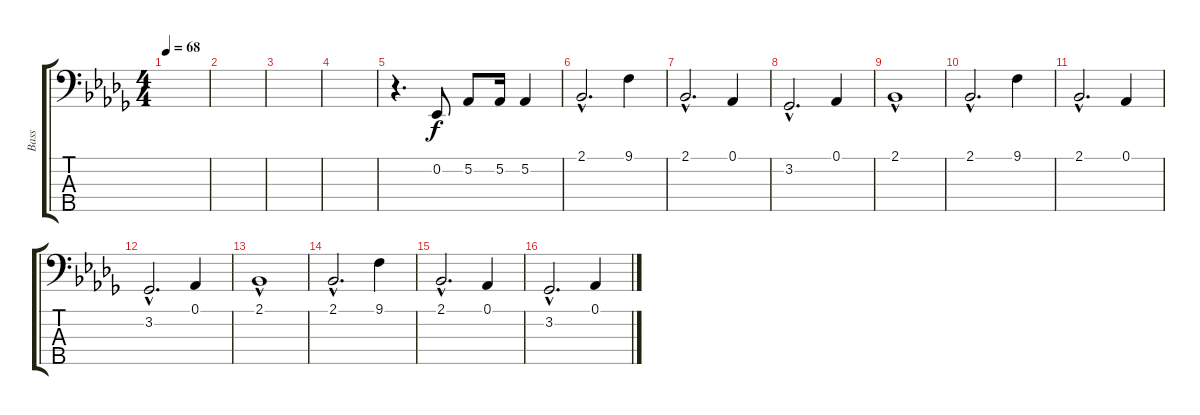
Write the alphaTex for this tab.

\track ("Bass" "Bass") {instrument electricbasspick}
\staff {score tabs}
\tuning (Ab1 Eb1 Bb0 F0 C0) {hide}
\ts (4 4)
\tempo 68
\clef f4
\ks bbminor
|
|
|
|
r.4{d} 0.2.8 5.2.8 5.2.16 5.2.4 |
2.1{hac}.2{d} 9.1.4 |
2.1{hac}.2{d} 0.1.4 |
3.2{hac}.2{d} 0.1.4 |
2.1{hac}.1 |
2.1{hac}.2{d} 9.1.4 |
2.1{hac}.2{d} 0.1.4 |
3.2{hac}.2{d} 0.1.4 |
2.1{hac}.1 |
2.1{hac}.2{d} 9.1.4 |
2.1{hac}.2{d} 0.1.4 |
3.2{hac}.2{d} 0.1.4
